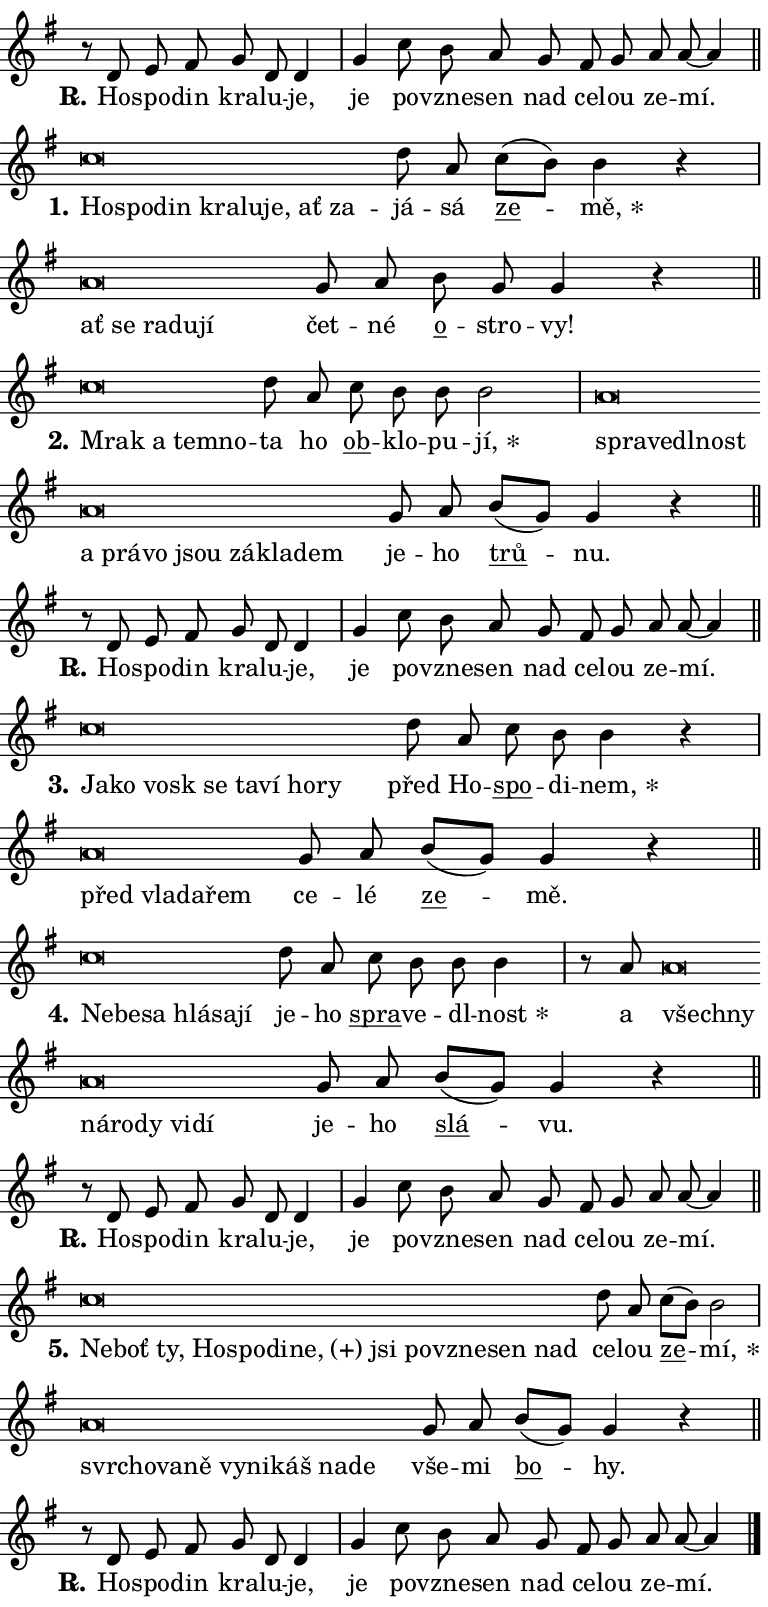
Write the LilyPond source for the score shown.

\version "2.24.0"
\header { tagline = "" }
\paper {
  indent = 0\cm
  top-margin = 0\cm
  right-margin = 0.13\cm % to fit lyric hyphens
  bottom-margin = 0\cm
  left-margin = 0\cm
  paper-width = 13\cm
  page-breaking = #ly:one-page-breaking
  system-system-spacing.basic-distance = #11
  score-system-spacing.basic-distance = #11
  ragged-last = ##f
}


%% Author: Thomas Morley
%% https://lists.gnu.org/archive/html/lilypond-user/2020-05/msg00002.html
#(define (line-position grob)
"Returns position of @var[grob} in current system:
   @code{'start}, if at first time-step
   @code{'end}, if at last time-step
   @code{'middle} otherwise
"
  (let* ((col (ly:item-get-column grob))
         (ln (ly:grob-object col 'left-neighbor))
         (rn (ly:grob-object col 'right-neighbor))
         (col-to-check-left (if (ly:grob? ln) ln col))
         (col-to-check-right (if (ly:grob? rn) rn col))
         (break-dir-left
           (and
             (ly:grob-property col-to-check-left 'non-musical #f)
             (ly:item-break-dir col-to-check-left)))
         (break-dir-right
           (and
             (ly:grob-property col-to-check-right 'non-musical #f)
             (ly:item-break-dir col-to-check-right))))
        (cond ((eqv? 1 break-dir-left) 'start)
              ((eqv? -1 break-dir-right) 'end)
              (else 'middle))))

#(define (tranparent-at-line-position vctor)
  (lambda (grob)
  "Relying on @code{line-position} select the relevant enry from @var{vctor}.
Used to determine transparency,"
    (case (line-position grob)
      ((end) (not (vector-ref vctor 0)))
      ((middle) (not (vector-ref vctor 1)))
      ((start) (not (vector-ref vctor 2))))))

noteHeadBreakVisibility =
#(define-music-function (break-visibility)(vector?)
"Makes @code{NoteHead}s transparent relying on @var{break-visibility}"
#{
  \override NoteHead.transparent =
    #(tranparent-at-line-position break-visibility)
#})

#(define delete-ledgers-for-transparent-note-heads
  (lambda (grob)
    "Reads whether a @code{NoteHead} is transparent.
If so this @code{NoteHead} is removed from @code{'note-heads} from
@var{grob}, which is supposed to be @code{LedgerLineSpanner}.
As a result ledgers are not printed for this @code{NoteHead}"
    (let* ((nhds-array (ly:grob-object grob 'note-heads))
           (nhds-list
             (if (ly:grob-array? nhds-array)
                 (ly:grob-array->list nhds-array)
                 '()))
           ;; Relies on the transparent-property being done before
           ;; Staff.LedgerLineSpanner.after-line-breaking is executed.
           ;; This is fragile ...
           (to-keep
             (remove
               (lambda (nhd)
                 (ly:grob-property nhd 'transparent #f))
               nhds-list)))
      ;; TODO find a better method to iterate over grob-arrays, similiar
      ;; to filter/remove etc for lists
      ;; For now rebuilt from scratch
      (set! (ly:grob-object grob 'note-heads)  '())
      (for-each
        (lambda (nhd)
          (ly:pointer-group-interface::add-grob grob 'note-heads nhd))
        to-keep))))

squashNotes = {
  \override NoteHead.X-extent = #'(-0.2 . 0.2)
  \override NoteHead.Y-extent = #'(-0.75 . 0)
  \override NoteHead.stencil =
    #(lambda (grob)
       (let ((pos (ly:grob-property grob 'staff-position)))
         (begin
           (if (< pos -7) (display "ERROR: Lower brevis then expected\n") (display ""))
           (if (<= pos -6) ly:text-interface::print ly:note-head::print))))
}
unSquashNotes = {
  \revert NoteHead.X-extent
  \revert NoteHead.Y-extent
  \revert NoteHead.stencil
}

hideNotes = \noteHeadBreakVisibility #begin-of-line-visible
unHideNotes = \noteHeadBreakVisibility #all-visible

% work-around for resetting accidentals
% https://lilypond.org/doc/v2.23/Documentation/notation/displaying-rhythms#unmetered-music
cadenzaMeasure = {
  \cadenzaOff
  \partial 1024 s1024
  \cadenzaOn
}

#(define-markup-command (accent layout props text) (markup?)
  "Underline accented syllable"
  (interpret-markup layout props
    #{\markup \override #'(offset . 4.3) \underline { #text }#}))

responsum = \markup \concat {
  "R" \hspace #-1.05 \path #0.1 #'((moveto 0 0.07) (lineto 0.9 0.8)) \hspace #0.05 "."
}

spaceSize = #0.6828661417322834 % exact space size for TeX Gyre Schola

\layout {
  \context {
    \Staff
    \remove "Time_signature_engraver"
    \override LedgerLineSpanner.after-line-breaking = #delete-ledgers-for-transparent-note-heads
  }
  \context {
    \Lyrics {
      \override LyricSpace.minimum-distance = \spaceSize
      \override LyricText.font-name = #"TeX Gyre Schola"
      \override LyricText.font-size = 1
      \override StanzaNumber.font-name = #"TeX Gyre Schola Bold"
      \override StanzaNumber.font-size = 1
    }
  }
  \context {
    \Score 
    \override NoteHead.text =
      #(lambda (grob) 
        (let ((pos (ly:grob-property grob 'staff-position)))
          #{\markup {
            \combine
              \halign #-0.55 \raise #(if (= pos -6) 0 0.5) \override #'(thickness . 2) \draw-line #'(3.2 . 0)
              \musicglyph "noteheads.sM1"
          }#}))
  }
}

% magnetic-lyrics.ily
%
%   written by
%     Jean Abou Samra <jean@abou-samra.fr>
%     Werner Lemberg <wl@gnu.org>
%
%   adapted by
%     Jiri Hon <jiri.hon@gmail.com>
%
% Version 2022-Apr-15

% https://www.mail-archive.com/lilypond-user@gnu.org/msg149350.html

#(define (Left_hyphen_pointer_engraver context)
   "Collect syllable-hyphen-syllable occurrences in lyrics and store
them in properties.  This engraver only looks to the left.  For
example, if the lyrics input is @code{foo -- bar}, it does the
following.

@itemize @bullet
@item
Set the @code{text} property of the @code{LyricHyphen} grob between
@q{foo} and @q{bar} to @code{foo}.

@item
Set the @code{left-hyphen} property of the @code{LyricText} grob with
text @q{foo} to the @code{LyricHyphen} grob between @q{foo} and
@q{bar}.
@end itemize

Use this auxiliary engraver in combination with the
@code{lyric-@/text::@/apply-@/magnetic-@/offset!} hook."
   (let ((hyphen #f)
         (text #f))
     (make-engraver
      (acknowledgers
       ((lyric-syllable-interface engraver grob source-engraver)
        (set! text grob)))
      (end-acknowledgers
       ((lyric-hyphen-interface engraver grob source-engraver)
        ;(when (not (grob::has-interface grob 'lyric-space-interface))
          (set! hyphen grob)));)
      ((stop-translation-timestep engraver)
       (when (and text hyphen)
         (ly:grob-set-object! text 'left-hyphen hyphen))
       (set! text #f)
       (set! hyphen #f)))))

#(define (lyric-text::apply-magnetic-offset! grob)
   "If the space between two syllables is less than the value in
property @code{LyricText@/.details@/.squash-threshold}, move the right
syllable to the left so that it gets concatenated with the left
syllable.

Use this function as a hook for
@code{LyricText@/.after-@/line-@/breaking} if the
@code{Left_@/hyphen_@/pointer_@/engraver} is active."
   (let ((hyphen (ly:grob-object grob 'left-hyphen #f)))
     (when hyphen
       (let ((left-text (ly:spanner-bound hyphen LEFT)))
         (when (grob::has-interface left-text 'lyric-syllable-interface)
           (let* ((common (ly:grob-common-refpoint grob left-text X))
                  (this-x-ext (ly:grob-extent grob common X))
                  (left-x-ext
                   (begin
                     ;; Trigger magnetism for left-text.
                     (ly:grob-property left-text 'after-line-breaking)
                     (ly:grob-extent left-text common X)))
                  ;; `delta` is the gap width between two syllables.
                  (delta (- (interval-start this-x-ext)
                            (interval-end left-x-ext)))
                  (details (ly:grob-property grob 'details))
                  (threshold (assoc-get 'squash-threshold details 0.2)))
             (when (< delta threshold)
               (let* (;; We have to manipulate the input text so that
                      ;; ligatures crossing syllable boundaries are not
                      ;; disabled.  For languages based on the Latin
                      ;; script this is essentially a beautification.
                      ;; However, for non-Western scripts it can be a
                      ;; necessity.
                      (lt (ly:grob-property left-text 'text))
                      (rt (ly:grob-property grob 'text))
                      (is-space (grob::has-interface hyphen 'lyric-space-interface))
                      (space (if is-space " " ""))
                      (extra-delta (if is-space spaceSize 0))
                      ;; Append new syllable.
                      (ltrt-space (if (and (string? lt) (string? rt))
                                (string-append lt space rt)
                                (make-concat-markup (list lt space rt))))
                      ;; Right-align `ltrt` to the right side.
                      (ltrt-space-markup (grob-interpret-markup
                               grob
                               (make-translate-markup
                                (cons (interval-length this-x-ext) 0)
                                (make-right-align-markup ltrt-space)))))
                 (begin
                   ;; Don't print `left-text`.
                   (ly:grob-set-property! left-text 'stencil #f)
                   ;; Set text and stencil (which holds all collected
                   ;; syllables so far) and shift it to the left.
                   (ly:grob-set-property! grob 'text ltrt-space)
                   (ly:grob-set-property! grob 'stencil ltrt-space-markup)
                   (ly:grob-translate-axis! grob (- (- delta extra-delta)) X))))))))))


#(define (lyric-hyphen::displace-bounds-first grob)
   ;; Make very sure this callback isn't triggered too early.
   (let ((left (ly:spanner-bound grob LEFT))
         (right (ly:spanner-bound grob RIGHT)))
     (ly:grob-property left 'after-line-breaking)
     (ly:grob-property right 'after-line-breaking)
     (ly:lyric-hyphen::print grob)))

squashThreshold = #0.4

\layout {
  \context {
    \Lyrics
    \consists #Left_hyphen_pointer_engraver
    \override LyricText.after-line-breaking =
      #lyric-text::apply-magnetic-offset!
    \override LyricHyphen.stencil = #lyric-hyphen::displace-bounds-first
    \override LyricText.details.squash-threshold = \squashThreshold
    \override LyricHyphen.minimum-distance = 0
    \override LyricHyphen.minimum-length = \squashThreshold
  }
}

squashText = \override LyricText.details.squash-threshold = 9999
unSquashText = \override LyricText.details.squash-threshold = \squashThreshold

leftText = \override LyricText.self-alignment-X = #LEFT
unLeftText = \revert LyricText.self-alignment-X

starOffset = #(lambda (grob) 
                (let ((x_offset (ly:self-alignment-interface::aligned-on-x-parent grob)))
                  (if (= x_offset 0) 0 (+ x_offset 1.2))))

star = #(define-music-function (syllable)(string?)
"Append star separator at the end of a syllable"
#{
  \once \override LyricText.X-offset = #starOffset
  \lyricmode { \markup {
    #syllable
    \override #'((font-name . "TeX Gyre Schola Bold")) \hspace #0.2 \lower #0.65 \larger "*"
  } }
#})

starAccent = #(define-music-function (syllable)(string?)
"Append star separator at the end of a syllable and make accent"
#{
  \once \override LyricText.X-offset = #starOffset
  \lyricmode { \markup {
    \accent #syllable
    \override #'((font-name . "TeX Gyre Schola Bold")) \hspace #0.2 \lower #0.65 \larger "*"
  } }
#})

breath = #(define-music-function (syllable)(string?)
"Append breathing indicator at the end of a syllable"
#{
  \lyricmode { \markup { #syllable "+" } }
#})

optionalBreath = #(define-music-function (syllable)(string?)
"Append optional breathing indicator at the end of a syllable"
#{
  \lyricmode { \markup { #syllable "(+)" } }
#})


\score {
    <<
        \new Voice = "melody" { \cadenzaOn \key g \major \relative { r8 d'8 e fis g d d4 \cadenzaMeasure \bar "|" g c8 b a g \bar "" fis g a a~ a4 \cadenzaMeasure \bar "||" \break } }
        \new Lyrics \lyricsto "melody" { \lyricmode { \set stanza = \responsum
Ho -- spo -- din kra -- lu -- je, je po -- vzne -- sen nad ce -- lou ze -- mí. } }
    >>
    \layout {}
}

\score {
    <<
        \new Voice = "melody" { \cadenzaOn \key g \major \relative { \squashNotes c''\breve*1/16 \hideNotes \breve*1/16 \bar "" \breve*1/16 \bar "" \breve*1/16 \bar "" \breve*1/16 \bar "" \breve*1/16 \bar "" \breve*1/16 \breve*1/16 \bar "" \unHideNotes \unSquashNotes d8 a \bar "" c[( b)] b4 r \cadenzaMeasure \bar "|" \squashNotes a\breve*1/16 \hideNotes \breve*1/16 \bar "" \breve*1/16 \bar "" \breve*1/16 \breve*1/16 \bar "" \unHideNotes \unSquashNotes g8 a \bar "" b g g4 r \cadenzaMeasure \bar "||" \break } }
        \new Lyrics \lyricsto "melody" { \lyricmode { \set stanza = "1."
\leftText Ho -- \squashText spo -- din kra -- lu -- je, ať za -- \unLeftText \unSquashText já -- sá \markup \accent ze -- \star mě, \leftText ať \squashText se ra -- du -- jí \unLeftText \unSquashText čet -- né \markup \accent o -- stro -- vy! } }
    >>
    \layout {}
}

\score {
    <<
        \new Voice = "melody" { \cadenzaOn \key g \major \relative { \squashNotes c''\breve*1/16 \hideNotes \breve*1/16 \bar "" \breve*1/16 \breve*1/16 \bar "" \unHideNotes \unSquashNotes d8 a \bar "" c b b b2 \cadenzaMeasure \bar "|" \squashNotes a\breve*1/16 \hideNotes \breve*1/16 \bar "" \breve*1/16 \bar "" \breve*1/16 \bar "" \breve*1/16 \bar "" \breve*1/16 \bar "" \breve*1/16 \bar "" \breve*1/16 \bar "" \breve*1/16 \bar "" \breve*1/16 \breve*1/16 \bar "" \unHideNotes \unSquashNotes g8 a \bar "" b[( g)] g4 r \cadenzaMeasure \bar "||" \break } }
        \new Lyrics \lyricsto "melody" { \lyricmode { \set stanza = "2."
\leftText Mrak \squashText a tem -- no -- \unLeftText \unSquashText ta ho \markup \accent ob -- klo -- pu -- \star jí, \leftText spra -- \squashText ve -- dl -- nost a prá -- vo jsou zá -- kla -- dem \unLeftText \unSquashText je -- ho \markup \accent trů -- nu. } }
    >>
    \layout {}
}

\score {
    <<
        \new Voice = "melody" { \cadenzaOn \key g \major \relative { r8 d'8 e fis g d d4 \cadenzaMeasure \bar "|" g c8 b a g \bar "" fis g a a~ a4 \cadenzaMeasure \bar "||" \break } }
        \new Lyrics \lyricsto "melody" { \lyricmode { \set stanza = \responsum
Ho -- spo -- din kra -- lu -- je, je po -- vzne -- sen nad ce -- lou ze -- mí. } }
    >>
    \layout {}
}

\score {
    <<
        \new Voice = "melody" { \cadenzaOn \key g \major \relative { \squashNotes c''\breve*1/16 \hideNotes \breve*1/16 \bar "" \breve*1/16 \bar "" \breve*1/16 \bar "" \breve*1/16 \bar "" \breve*1/16 \bar "" \breve*1/16 \breve*1/16 \bar "" \unHideNotes \unSquashNotes d8 a \bar "" c b b4 r \cadenzaMeasure \bar "|" \squashNotes a\breve*1/16 \hideNotes \breve*1/16 \bar "" \breve*1/16 \breve*1/16 \bar "" \unHideNotes \unSquashNotes g8 a \bar "" b[( g)] g4 r \cadenzaMeasure \bar "||" \break } }
        \new Lyrics \lyricsto "melody" { \lyricmode { \set stanza = "3."
\leftText Ja -- \squashText ko vosk se ta -- ví ho -- ry \unLeftText \unSquashText před Ho -- \markup \accent spo -- di -- \star nem, \leftText před \squashText vla -- da -- řem \unLeftText \unSquashText ce -- lé \markup \accent ze -- mě. } }
    >>
    \layout {}
}

\score {
    <<
        \new Voice = "melody" { \cadenzaOn \key g \major \relative { \squashNotes c''\breve*1/16 \hideNotes \breve*1/16 \bar "" \breve*1/16 \bar "" \breve*1/16 \bar "" \breve*1/16 \breve*1/16 \bar "" \unHideNotes \unSquashNotes d8 a \bar "" c b b b4 \cadenzaMeasure \bar "|" r8 a8 \squashNotes a\breve*1/16 \hideNotes \breve*1/16 \bar "" \breve*1/16 \bar "" \breve*1/16 \bar "" \breve*1/16 \bar "" \breve*1/16 \breve*1/16 \bar "" \unHideNotes \unSquashNotes g8 a \bar "" b[( g)] g4 r \cadenzaMeasure \bar "||" \break } }
        \new Lyrics \lyricsto "melody" { \lyricmode { \set stanza = "4."
\leftText Ne -- \squashText be -- sa hlá -- sa -- jí \unLeftText \unSquashText je -- ho \markup \accent spra -- ve -- dl -- \star nost a \leftText všech -- \squashText ny ná -- ro -- dy vi -- dí \unLeftText \unSquashText je -- ho \markup \accent slá -- vu. } }
    >>
    \layout {}
}

\score {
    <<
        \new Voice = "melody" { \cadenzaOn \key g \major \relative { r8 d'8 e fis g d d4 \cadenzaMeasure \bar "|" g c8 b a g \bar "" fis g a a~ a4 \cadenzaMeasure \bar "||" \break } }
        \new Lyrics \lyricsto "melody" { \lyricmode { \set stanza = \responsum
Ho -- spo -- din kra -- lu -- je, je po -- vzne -- sen nad ce -- lou ze -- mí. } }
    >>
    \layout {}
}

\score {
    <<
        \new Voice = "melody" { \cadenzaOn \key g \major \relative { \squashNotes c''\breve*1/16 \hideNotes \breve*1/16 \bar "" \breve*1/16 \bar "" \breve*1/16 \bar "" \breve*1/16 \bar "" \breve*1/16 \bar "" \breve*1/16 \bar "" \breve*1/16 \bar "" \breve*1/16 \bar "" \breve*1/16 \bar "" \breve*1/16 \breve*1/16 \bar "" \unHideNotes \unSquashNotes d8 a \bar "" c[( b)] b2 \cadenzaMeasure \bar "|" \squashNotes a\breve*1/16 \hideNotes \breve*1/16 \bar "" \breve*1/16 \bar "" \breve*1/16 \bar "" \breve*1/16 \bar "" \breve*1/16 \bar "" \breve*1/16 \bar "" \breve*1/16 \breve*1/16 \bar "" \unHideNotes \unSquashNotes g8 a \bar "" b[( g)] g4 r \cadenzaMeasure \bar "||" \break } }
        \new Lyrics \lyricsto "melody" { \lyricmode { \set stanza = "5."
\leftText Ne -- \squashText boť ty, Ho -- spo -- di -- \optionalBreath ne, jsi po -- vzne -- sen nad \unLeftText \unSquashText ce -- lou \markup \accent ze -- \star mí, \leftText svr -- \squashText cho -- va -- ně vy -- ni -- káš na -- de \unLeftText \unSquashText vše -- mi \markup \accent bo -- hy. } }
    >>
    \layout {}
}

\score {
    <<
        \new Voice = "melody" { \cadenzaOn \key g \major \relative { r8 d'8 e fis g d d4 \cadenzaMeasure \bar "|" g c8 b a g \bar "" fis g a a~ a4 \cadenzaMeasure \bar "||" \break } \bar "|." }
        \new Lyrics \lyricsto "melody" { \lyricmode { \set stanza = \responsum
Ho -- spo -- din kra -- lu -- je, je po -- vzne -- sen nad ce -- lou ze -- mí. } }
    >>
    \layout {}
}
